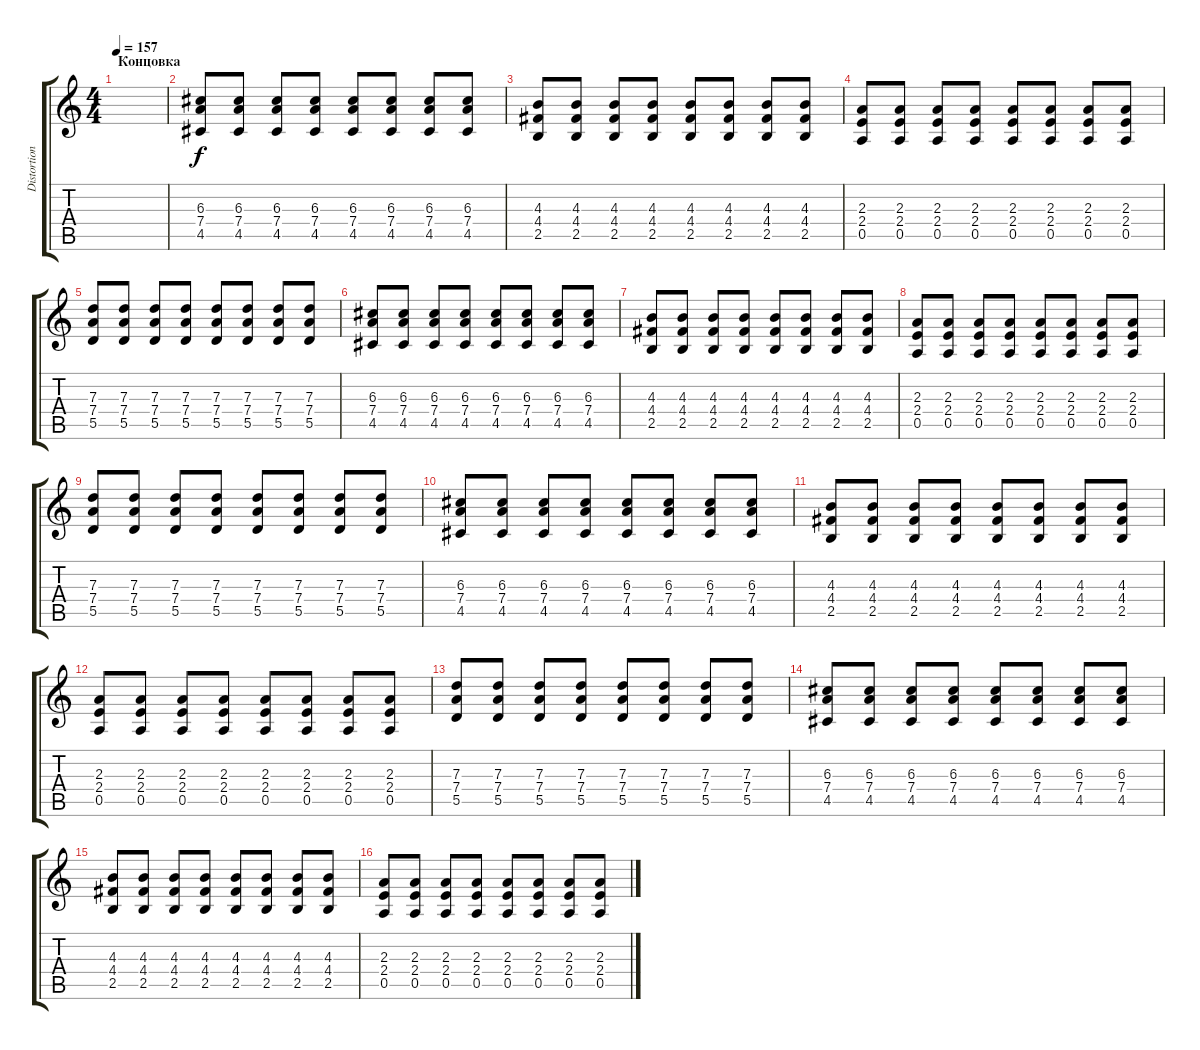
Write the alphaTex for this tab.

\track ("Distortion Guitar" "Distortion") {instrument distortionguitar}
\staff {score tabs}
\tuning (E4 B3 G3 D3 A2 D2) {hide}
\ts (4 4)
\section ("" "Концовка")
\tempo 157
\clef g2
\ks c
|
(6.3 7.4 4.5).8 (6.3 7.4 4.5).8 (6.3 7.4 4.5).8 (6.3 7.4 4.5).8 (6.3 7.4 4.5).8 (6.3 7.4 4.5).8 (6.3 7.4 4.5).8 (6.3 7.4 4.5).8 |
(4.3 4.4 2.5).8 (4.3 4.4 2.5).8 (4.3 4.4 2.5).8 (4.3 4.4 2.5).8 (4.3 4.4 2.5).8 (4.3 4.4 2.5).8 (4.3 4.4 2.5).8 (4.3 4.4 2.5).8 |
(2.3 2.4 0.5).8 (2.3 2.4 0.5).8 (2.3 2.4 0.5).8 (2.3 2.4 0.5).8 (2.3 2.4 0.5).8 (2.3 2.4 0.5).8 (2.3 2.4 0.5).8 (2.3 2.4 0.5).8 |
(7.3 7.4 5.5).8 (7.3 7.4 5.5).8 (7.3 7.4 5.5).8 (7.3 7.4 5.5).8 (7.3 7.4 5.5).8 (7.3 7.4 5.5).8 (7.3 7.4 5.5).8 (7.3 7.4 5.5).8 |
(6.3 7.4 4.5).8 (6.3 7.4 4.5).8 (6.3 7.4 4.5).8 (6.3 7.4 4.5).8 (6.3 7.4 4.5).8 (6.3 7.4 4.5).8 (6.3 7.4 4.5).8 (6.3 7.4 4.5).8 |
(4.3 4.4 2.5).8 (4.3 4.4 2.5).8 (4.3 4.4 2.5).8 (4.3 4.4 2.5).8 (4.3 4.4 2.5).8 (4.3 4.4 2.5).8 (4.3 4.4 2.5).8 (4.3 4.4 2.5).8 |
(2.3 2.4 0.5).8 (2.3 2.4 0.5).8 (2.3 2.4 0.5).8 (2.3 2.4 0.5).8 (2.3 2.4 0.5).8 (2.3 2.4 0.5).8 (2.3 2.4 0.5).8 (2.3 2.4 0.5).8 |
(7.3 7.4 5.5).8 (7.3 7.4 5.5).8 (7.3 7.4 5.5).8 (7.3 7.4 5.5).8 (7.3 7.4 5.5).8 (7.3 7.4 5.5).8 (7.3 7.4 5.5).8 (7.3 7.4 5.5).8 |
(6.3 7.4 4.5).8 (6.3 7.4 4.5).8 (6.3 7.4 4.5).8 (6.3 7.4 4.5).8 (6.3 7.4 4.5).8 (6.3 7.4 4.5).8 (6.3 7.4 4.5).8 (6.3 7.4 4.5).8 |
(4.3 4.4 2.5).8 (4.3 4.4 2.5).8 (4.3 4.4 2.5).8 (4.3 4.4 2.5).8 (4.3 4.4 2.5).8 (4.3 4.4 2.5).8 (4.3 4.4 2.5).8 (4.3 4.4 2.5).8 |
(2.3 2.4 0.5).8 (2.3 2.4 0.5).8 (2.3 2.4 0.5).8 (2.3 2.4 0.5).8 (2.3 2.4 0.5).8 (2.3 2.4 0.5).8 (2.3 2.4 0.5).8 (2.3 2.4 0.5).8 |
(7.3 7.4 5.5).8 (7.3 7.4 5.5).8 (7.3 7.4 5.5).8 (7.3 7.4 5.5).8 (7.3 7.4 5.5).8 (7.3 7.4 5.5).8 (7.3 7.4 5.5).8 (7.3 7.4 5.5).8 |
(6.3 7.4 4.5).8 (6.3 7.4 4.5).8 (6.3 7.4 4.5).8 (6.3 7.4 4.5).8 (6.3 7.4 4.5).8 (6.3 7.4 4.5).8 (6.3 7.4 4.5).8 (6.3 7.4 4.5).8 |
(4.3 4.4 2.5).8 (4.3 4.4 2.5).8 (4.3 4.4 2.5).8 (4.3 4.4 2.5).8 (4.3 4.4 2.5).8 (4.3 4.4 2.5).8 (4.3 4.4 2.5).8 (4.3 4.4 2.5).8 |
(2.3 2.4 0.5).8 (2.3 2.4 0.5).8 (2.3 2.4 0.5).8 (2.3 2.4 0.5).8 (2.3 2.4 0.5).8 (2.3 2.4 0.5).8 (2.3 2.4 0.5).8 (2.3 2.4 0.5).8
